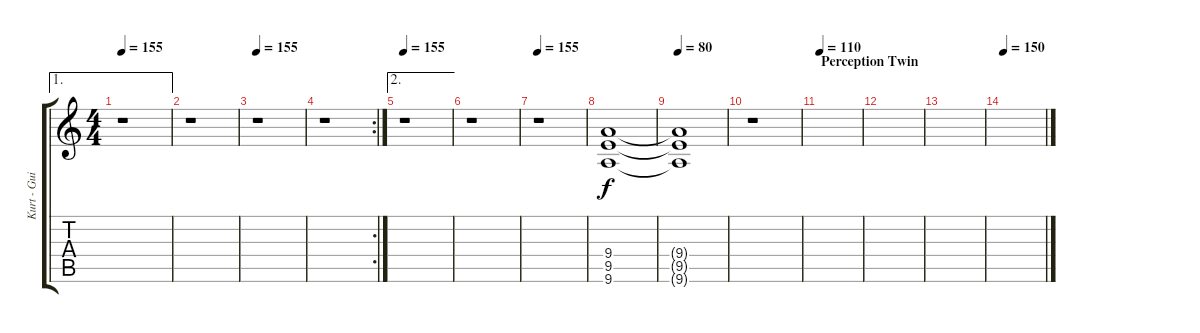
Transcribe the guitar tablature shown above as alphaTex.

\track ("Kurt - Guitar 2" "Kurt - Gui") {instrument electricguitarjazz}
\staff {score tabs}
\tuning (D4 A3 F3 C3 G2 C2) {hide}
\ae 1
\ts (4 4)
\tempo 155
\clef g2
\ks c
r.1{dy f} |
r.1 |
\tempo 155
r.1 |
\rc 2
r.1 |
\ae 2
\tempo 155
r.1 |
r.1 |
\tempo 155
r.1 |
(9.4 9.5 9.6).1{instrument seashore} |
\tempo 80
(9.4{t} 9.5{t} 9.6{t}).1{volume 4} |
r.1 |
\section ("" "Perception Twin")
\tempo 110
|
|
|
\tempo 150
